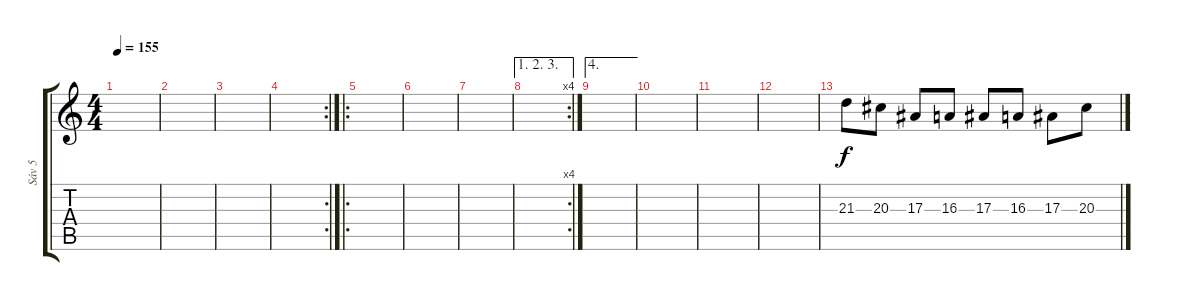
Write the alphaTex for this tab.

\track ("Sáv 5" "Sáv 5") {instrument tremolostrings}
\staff {score tabs}
\tuning (D4 A3 F3 C3 G2 D2) {hide}
\ts (4 4)
\tempo 155
\clef g2
\ks c
|
|
|
\rc 2
|
\ro
|
|
|
\ae (1 2 3)
\rc 4
|
\ae 4
|
|
|
|
21.3.8 20.3.8 17.3.8 16.3.8 17.3.8 16.3.8 17.3.8 20.3.8
